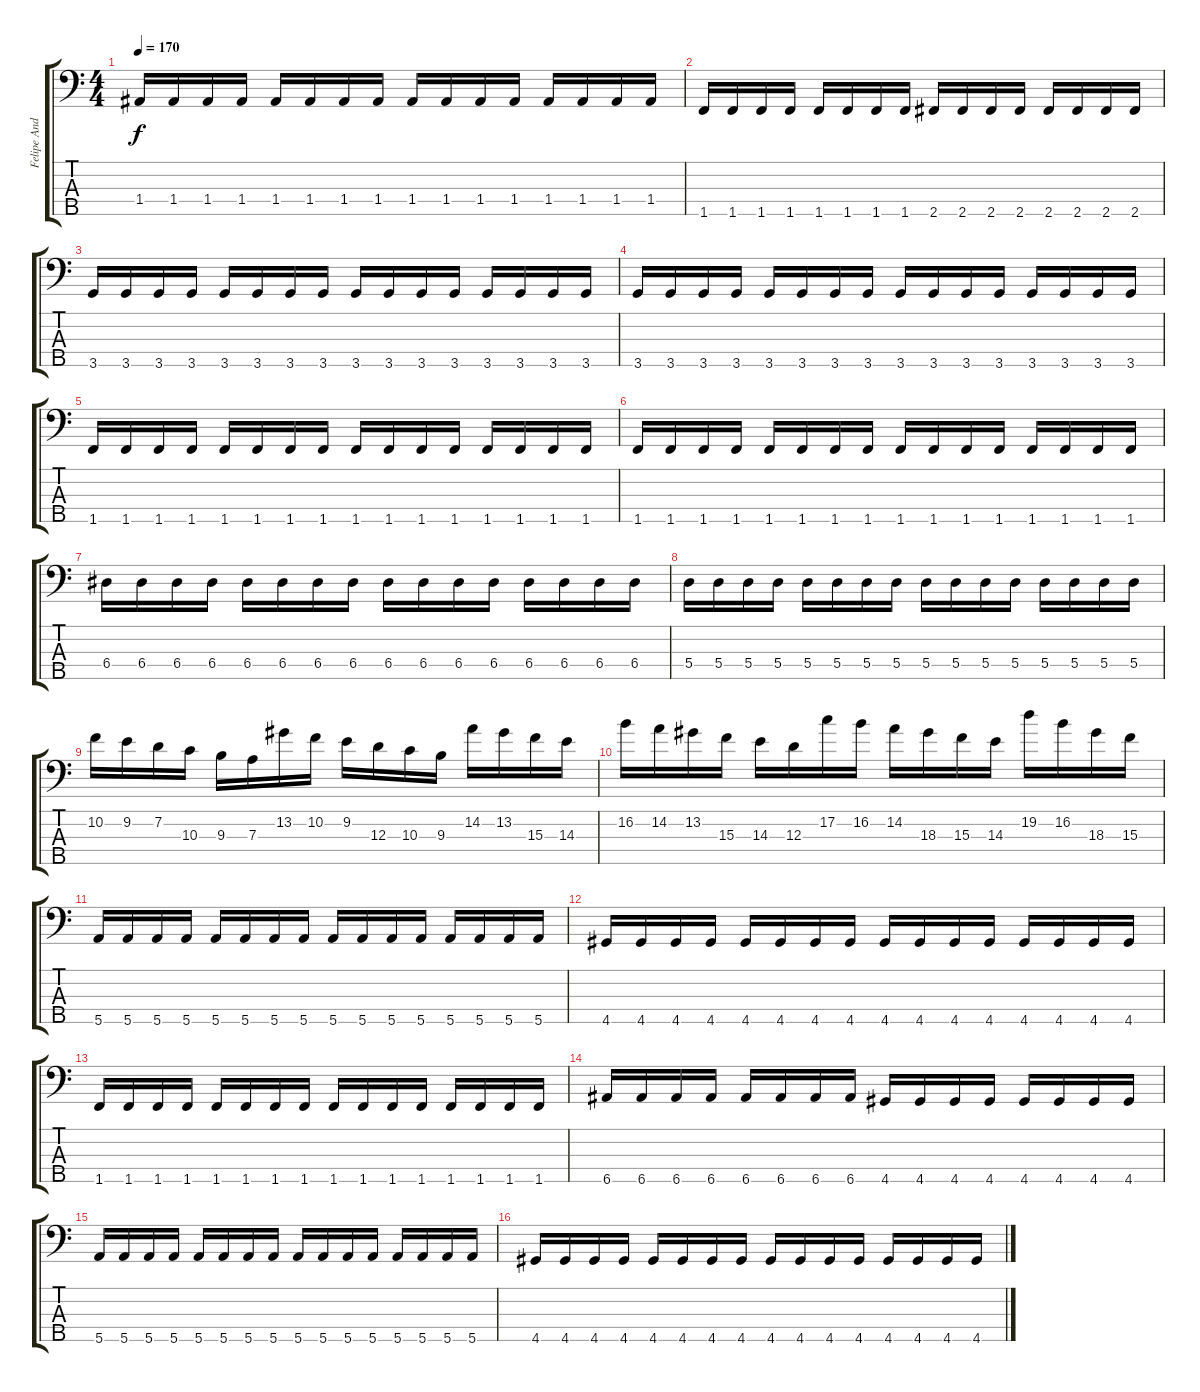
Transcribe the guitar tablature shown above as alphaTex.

\track ("Felipe Andreoli" "Felipe And") {instrument electricbasspick}
\staff {score tabs}
\tuning (C3 G2 D2 A1 E1) {hide}
\ts (4 4)
\tempo 170
\clef f4
\ks c
1.4.16{dy f} 1.4.16 1.4.16 1.4.16 1.4.16 1.4.16 1.4.16 1.4.16 1.4.16 1.4.16 1.4.16 1.4.16 1.4.16 1.4.16 1.4.16 1.4.16 |
1.5.16 1.5.16 1.5.16 1.5.16 1.5.16 1.5.16 1.5.16 1.5.16 2.5.16 2.5.16 2.5.16 2.5.16 2.5.16 2.5.16 2.5.16 2.5.16 |
3.5.16 3.5.16 3.5.16 3.5.16 3.5.16 3.5.16 3.5.16 3.5.16 3.5.16 3.5.16 3.5.16 3.5.16 3.5.16 3.5.16 3.5.16 3.5.16 |
3.5.16 3.5.16 3.5.16 3.5.16 3.5.16 3.5.16 3.5.16 3.5.16 3.5.16 3.5.16 3.5.16 3.5.16 3.5.16 3.5.16 3.5.16 3.5.16 |
1.5.16 1.5.16 1.5.16 1.5.16 1.5.16 1.5.16 1.5.16 1.5.16 1.5.16 1.5.16 1.5.16 1.5.16 1.5.16 1.5.16 1.5.16 1.5.16 |
1.5.16 1.5.16 1.5.16 1.5.16 1.5.16 1.5.16 1.5.16 1.5.16 1.5.16 1.5.16 1.5.16 1.5.16 1.5.16 1.5.16 1.5.16 1.5.16 |
6.4.16 6.4.16 6.4.16 6.4.16 6.4.16 6.4.16 6.4.16 6.4.16 6.4.16 6.4.16 6.4.16 6.4.16 6.4.16 6.4.16 6.4.16 6.4.16 |
5.4.16 5.4.16 5.4.16 5.4.16 5.4.16 5.4.16 5.4.16 5.4.16 5.4.16 5.4.16 5.4.16 5.4.16 5.4.16 5.4.16 5.4.16 5.4.16 |
10.2.16 9.2.16 7.2.16 10.3.16 9.3.16 7.3.16 13.2.16 10.2.16 9.2.16 12.3.16 10.3.16 9.3.16 14.2.16 13.2.16 15.3.16 14.3.16 |
16.2.16 14.2.16 13.2.16 15.3.16 14.3.16 12.3.16 17.2.16 16.2.16 14.2.16 18.3.16 15.3.16 14.3.16 19.2.16 16.2.16 18.3.16 15.3.16 |
5.5.16 5.5.16 5.5.16 5.5.16 5.5.16 5.5.16 5.5.16 5.5.16 5.5.16 5.5.16 5.5.16 5.5.16 5.5.16 5.5.16 5.5.16 5.5.16 |
4.5.16 4.5.16 4.5.16 4.5.16 4.5.16 4.5.16 4.5.16 4.5.16 4.5.16 4.5.16 4.5.16 4.5.16 4.5.16 4.5.16 4.5.16 4.5.16 |
1.5.16 1.5.16 1.5.16 1.5.16 1.5.16 1.5.16 1.5.16 1.5.16 1.5.16 1.5.16 1.5.16 1.5.16 1.5.16 1.5.16 1.5.16 1.5.16 |
6.5.16 6.5.16 6.5.16 6.5.16 6.5.16 6.5.16 6.5.16 6.5.16 4.5.16 4.5.16 4.5.16 4.5.16 4.5.16 4.5.16 4.5.16 4.5.16 |
5.5.16 5.5.16 5.5.16 5.5.16 5.5.16 5.5.16 5.5.16 5.5.16 5.5.16 5.5.16 5.5.16 5.5.16 5.5.16 5.5.16 5.5.16 5.5.16 |
4.5.16 4.5.16 4.5.16 4.5.16 4.5.16 4.5.16 4.5.16 4.5.16 4.5.16 4.5.16 4.5.16 4.5.16 4.5.16 4.5.16 4.5.16 4.5.16
